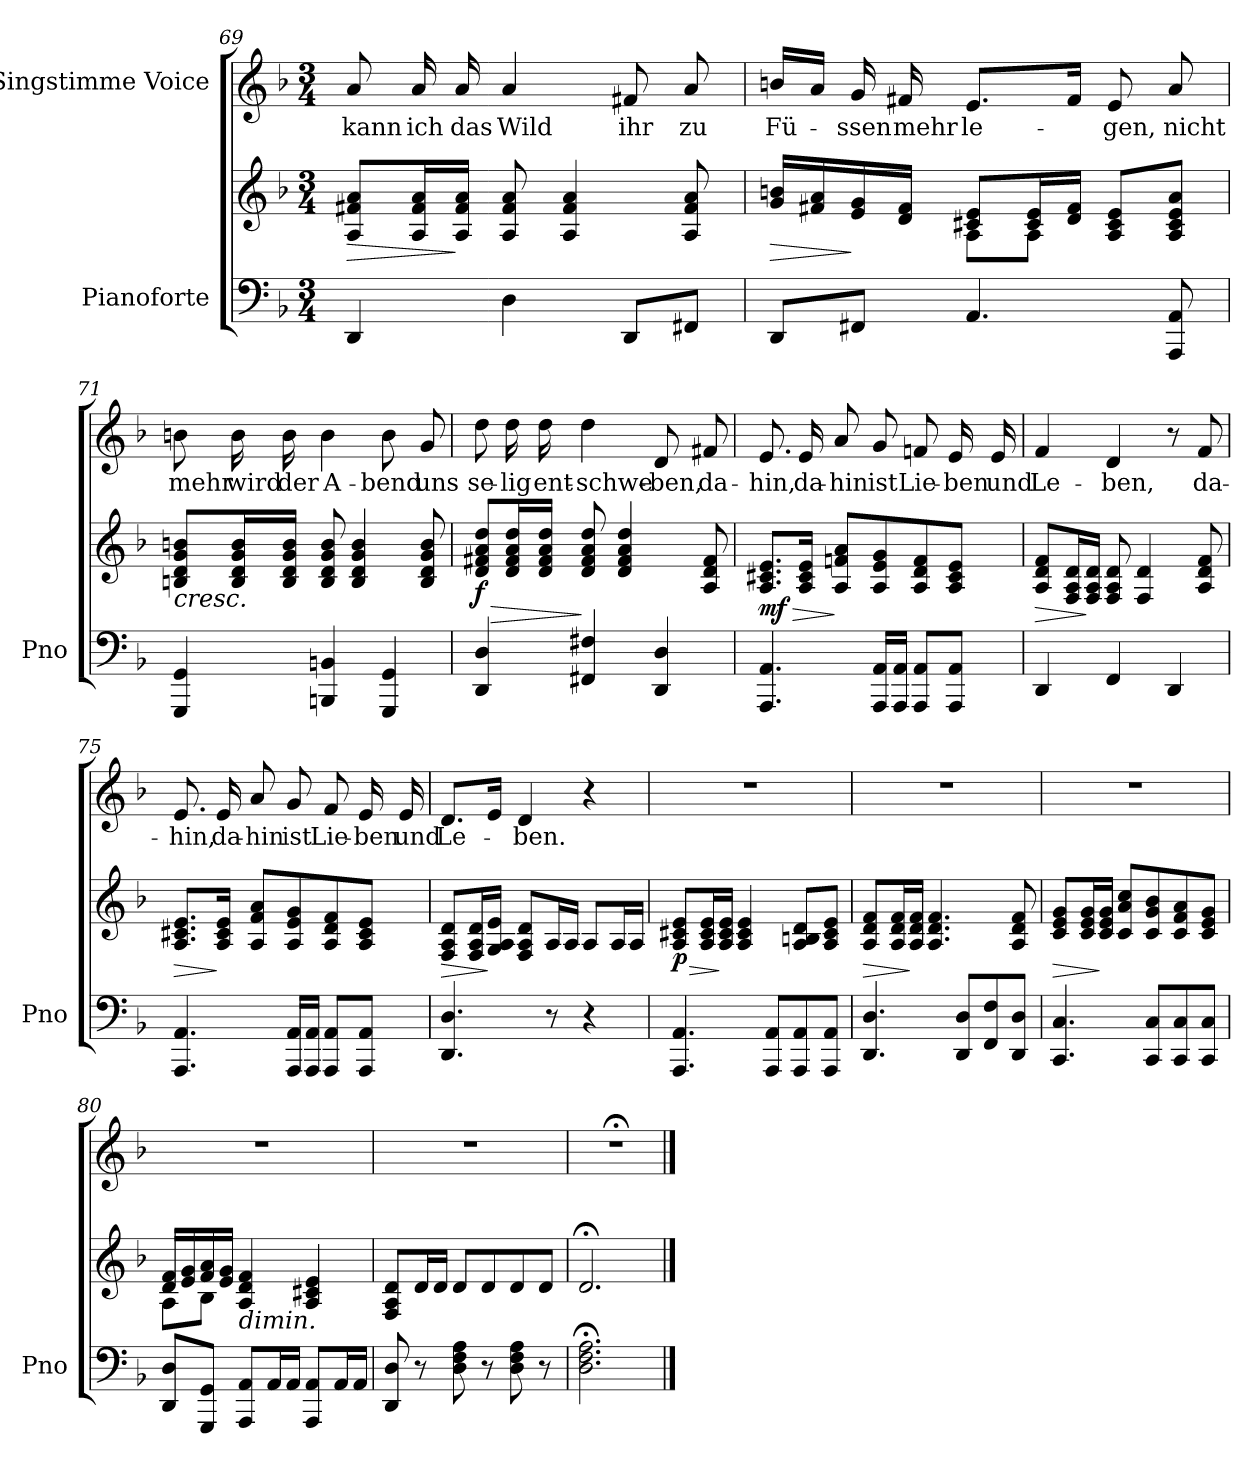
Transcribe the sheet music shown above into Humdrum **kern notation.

**kern	**kern	**dynam	**kern	**text
*part2	*part2	*part2	*part1	*part1
*staff3	*staff2	*staff2/3	*staff1	*staff1
*I"Pianoforte	*	*	*I"Singstimme Voice	*
*I'Pno	*	*	*	*
*clefF4	*clefG2	*	*clefG2	*
*k[b-]	*k[b-]	*	*k[b-]	*
*M3/4	*M3/4	*	*M3/4	*
=69	=69	=69	=69	=69
!	!	!LO:HP:b	!	!
4DD/	8A/ 8f#X/ 8a/L	>	8a/	kann
.	16A/ 16f#/ 16a/L	.	16a/	ich
.	16A/ 16f#/ 16a/JJ	]	16a/	das
4D\	8A/ 8f#/ 8a/	.	4a/	Wild
.	4A/ 4f#/ 4a/	.	.	.
8DD/L	.	.	8f#X/	ihr
8FF#X/J	8A/ 8f#/ 8a/	.	8a/	zu
=70	=70	=70	=70	=70
!	!	!LO:HP:b	!	!
*	*^	*	*	*
8DD/L	16g/ 16bn/LL	4ryy	>	16bn/LL	Fü-
.	16f#X/ 16a/	.	.	16a/JJ	.
8FF#X/J	16e/ 16g/	.	]	16g/	-ssen
.	16d/ 16f#/JJ	.	.	16f#X/	mehr
4.AA/	8c#X/ 8e/L	8A\L	.	8.e/L	le-
.	16c#/ 16e/L	8A\J	.	.	.
.	16d/ 16f#/JJ	.	.	16f#/Jk	.
.	8A/ 8c#/ 8e/L	4ryy	.	8e/	-gen,
8AAA/ 8AA/	8A/ 8c#/ 8e/ 8a/J	.	.	8a/	nicht
*	*v	*v	*	*	*
=71	=71	=71	=71	=71
!	!LO:TX:b:i:t=cresc.	!	!	!
4GGG/ 4GG/	8Bn/ 8d/ 8g/ 8bn/L	.	8bn\	mehr
.	16B/ 16d/ 16g/ 16b/L	.	16b\	wird
.	16B/ 16d/ 16g/ 16b/JJ	.	16b\	der
4BBBn/ 4BBn/	8B/ 8d/ 8g/ 8b/	.	4b\	A-
.	4B/ 4d/ 4g/ 4b/	.	.	.
4GGG/ 4GG/	.	.	8b\	-bend
.	8B/ 8d/ 8g/ 8b/	.	8g/	uns
=72	=72	=72	=72	=72
!	!	!LO:HP:b	!	!
!	!	!LO:DY:n=1:b	!	!
4DD/ 4D/	8d/ 8f#X/ 8a/ 8dd/L	> f	8dd\	se-
.	16d/ 16f#/ 16a/ 16dd/L	.	16dd\	-lig
.	16d/ 16f#/ 16a/ 16dd/JJ	.	16dd\	ent-
4FF#X/ 4F#X/	8d/ 8f#/ 8a/ 8dd/	]	4dd\	-schwe-
.	4d/ 4f#/ 4a/ 4dd/	.	.	.
4DD/ 4D/	.	.	8d/	-ben,
.	8A/ 8d/ 8f#/	.	8f#X/	da-
=73	=73	=73	=73	=73
!	!	!LO:HP:b	!	!
!	!	!LO:DY:n=1:b	!	!
4.AAA/ 4.AA/	8.A/ 8.c#X/ 8.e/L	> mf	8.e/	-hin,
.	16A/ 16c#/ 16e/Jk	.	16e/	da-
.	8A/ 8fn/ 8a/L	]	8a/	-hin
16AAA/ 16AA/LL	8A/ 8e/ 8g/	.	8g/	ist
16AAA/ 16AA/JJ	.	.	.	.
8AAA/ 8AA/L	8A/ 8d/ 8f/	.	8fn/	Lie-
8AAA/ 8AA/J	8A/ 8c#/ 8e/J	.	16e/	-ben
.	.	.	16e/	und
=74	=74	=74	=74	=74
!	!	!LO:HP:b	!	!
4DD/	8A/ 8d/ 8f/L	>	4f/	Le-
.	16F/ 16A/ 16d/L	.	.	.
.	16F/ 16A/ 16d/JJ	]	.	.
4FF/	8F/ 8A/ 8d/	.	4d/	-ben,
.	4F/ 4d/	.	.	.
4DD/	.	.	8r	.
.	8A/ 8d/ 8f/	.	8f/	da-
=75	=75	=75	=75	=75
!	!	!LO:HP:b	!	!
4.AAA/ 4.AA/	8.A/ 8.c#X/ 8.e/L	>	8.e/	-hin,
.	16A/ 16c#/ 16e/Jk	]	16e/	da-
.	8A/ 8f/ 8a/L	.	8a/	-hin
16AAA/ 16AA/LL	8A/ 8e/ 8g/	.	8g/	ist
16AAA/ 16AA/JJ	.	.	.	.
8AAA/ 8AA/L	8A/ 8d/ 8f/	.	8f/	Lie-
8AAA/ 8AA/J	8A/ 8c#/ 8e/J	.	16e/	-ben
.	.	.	16e/	und
=76	=76	=76	=76	=76
!	!	!LO:HP:b	!	!
4.DD/ 4.D/	8F/ 8A/ 8d/L	>	8.d/L	Le-
.	16F/ 16A/ 16d/L	.	.	.
.	16G/ 16A/ 16e/JJ	]	16e/Jk	.
.	8F/ 8A/ 8d/L	.	4d/	-ben.
8r	16A/L	.	.	.
.	16A/JJ	.	.	.
4r	8A/L	.	4r	.
.	16A/L	.	.	.
.	16A/JJ	.	.	.
=77	=77	=77	=77	=77
!	!	!LO:HP:b	!	!
!	!	!LO:DY:n=1:b	!	!
4.AAA/ 4.AA/	8A/ 8c#X/ 8e/L	> p	2.r	.
.	16A/ 16c#/ 16e/L	.	.	.
.	16A/ 16c#/ 16e/JJ	]	.	.
.	4A/ 4c#/ 4e/	.	.	.
8AAA/ 8AA/L	.	.	.	.
8AAA/ 8AA/	8A/ 8Bn/ 8d/L	.	.	.
8AAA/ 8AA/J	8A/ 8c#/ 8e/J	.	.	.
=78	=78	=78	=78	=78
!	!	!LO:HP:b	!	!
4.DD/ 4.D/	8A/ 8d/ 8f/L	>	2.r	.
.	16A/ 16d/ 16f/L	.	.	.
.	16A/ 16d/ 16f/JJ	]	.	.
.	4.A/ 4.d/ 4.f/	.	.	.
8DD/ 8D/L	.	.	.	.
8FF/ 8F/	.	.	.	.
8DD/ 8D/J	8A/ 8d/ 8f/	.	.	.
=79	=79	=79	=79	=79
!	!	!LO:HP:b	!	!
4.CC/ 4.C/	8c/ 8e/ 8g/L	>	2.r	.
.	16c/ 16e/ 16g/L	.	.	.
.	16c/ 16e/ 16g/JJ	]	.	.
.	8c/ 8a/ 8cc/L	.	.	.
8CC/ 8C/L	8c/ 8g/ 8b-/	.	.	.
8CC/ 8C/	8c/ 8f/ 8a/	.	.	.
8CC/ 8C/J	8c/ 8e/ 8g/J	.	.	.
=80	=80	=80	=80	=80
*	*^	*	*	*
8DD/ 8D/L	16d/ 16f/LL	8A\L	.	2.r	.
.	16e/ 16g/	.	.	.	.
8GGG/ 8GG/J	16f/ 16a/	8B-\J	.	.	.
.	16e/ 16g/JJ	.	.	.	.
!	!LO:TX:b:i:t=dimin.	!	!	!	!
8AAA/ 8AA/L	4A/ 4d/ 4f/	2ryy	.	.	.
16AA/L	.	.	.	.	.
16AA/JJ	.	.	.	.	.
8AAA/ 8AA/L	4A/ 4c#X/ 4e/	.	.	.	.
16AA/L	.	.	.	.	.
16AA/JJ	.	.	.	.	.
*	*v	*v	*	*	*
=81	=81	=81	=81	=81
8DD/ 8D/	8F/ 8A/ 8d/L	.	2.r	.
8r	16d/L	.	.	.
.	16d/JJ	.	.	.
8D\ 8F\ 8A\	8d/L	.	.	.
8r	8d/	.	.	.
8D\ 8F\ 8A\	8d/	.	.	.
8r	8d/J	.	.	.
=82	=82	=82	=82	=82
2.D\;< 2.F\;< 2.A\;<	2.d;</	.	2.r;<	.
==	==	==	==	==
*-	*-	*-	*-	*-
